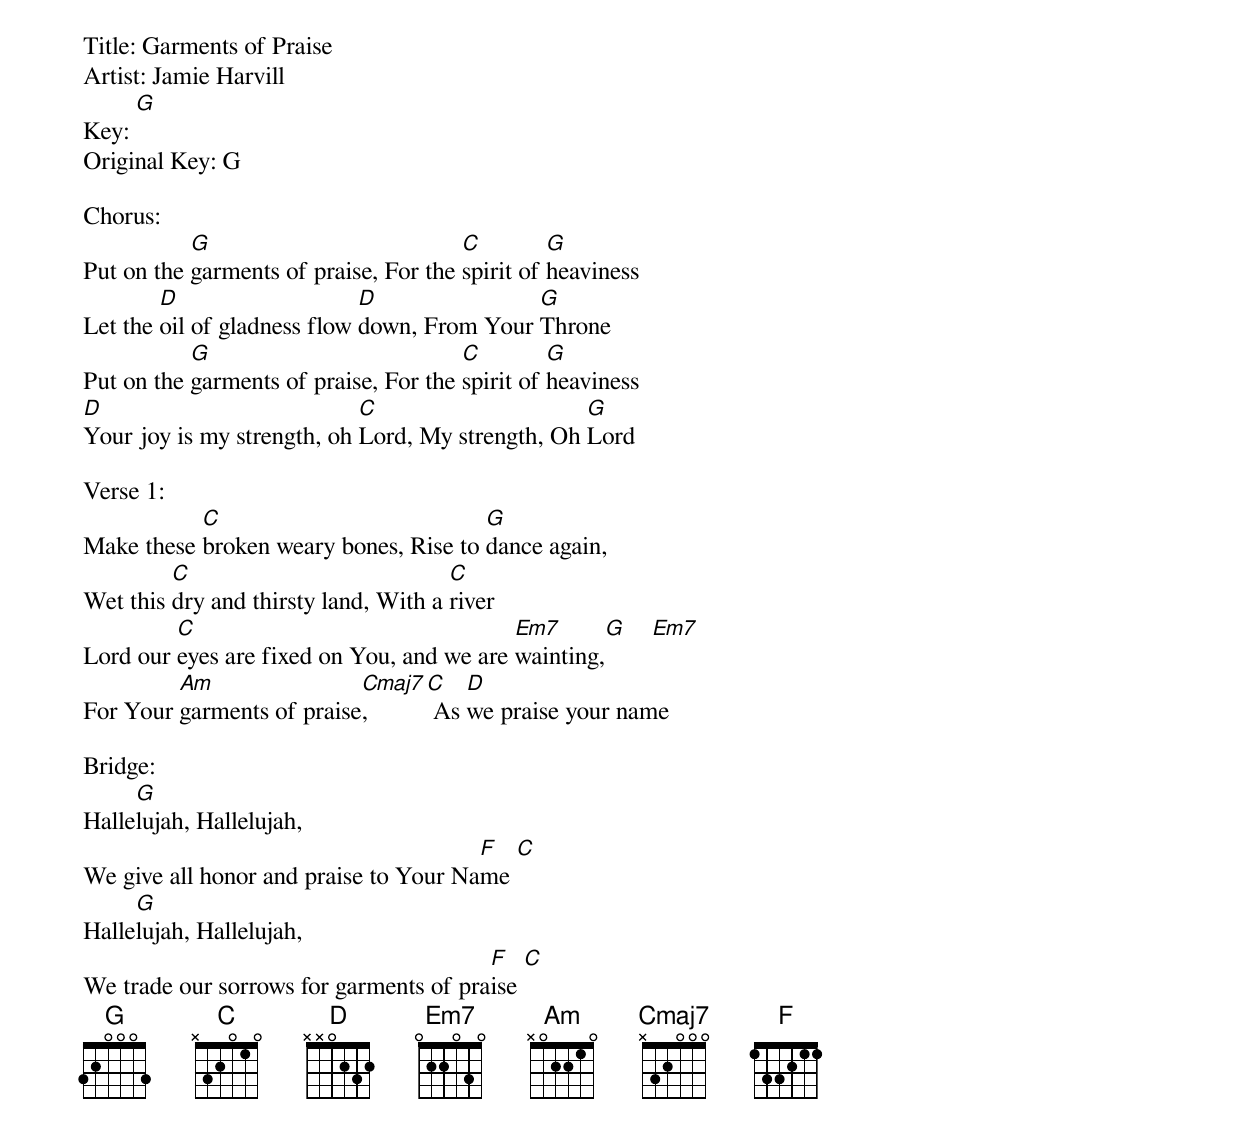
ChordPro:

Title: Garments of Praise
Artist: Jamie Harvill
Key: [G]
Original Key: G

Chorus:
Put on the [G]garments of praise, For the [C]spirit of [G]heaviness
Let the [D]oil of gladness flow [D]down, From Your [G]Throne
Put on the [G]garments of praise, For the [C]spirit of [G]heaviness
[D]Your joy is my strength, oh [C]Lord, My strength, Oh [G]Lord

Verse 1:
Make these [C]broken weary bones, Rise to [G]dance again,
Wet this [C]dry and thirsty land, With a [C]river
Lord our [C]eyes are fixed on You, and we are [Em7]wainting,[G]    [Em7]
For Your [Am]garments of praise[Cmaj7],   [C] As [D]we praise your name

Bridge:
Halle[G]lujah, Hallelujah,
We give all honor and praise to Your Na[F]me [C]
Halle[G]lujah, Hallelujah,
We trade our sorrows for garments of pra[F]ise [C]
